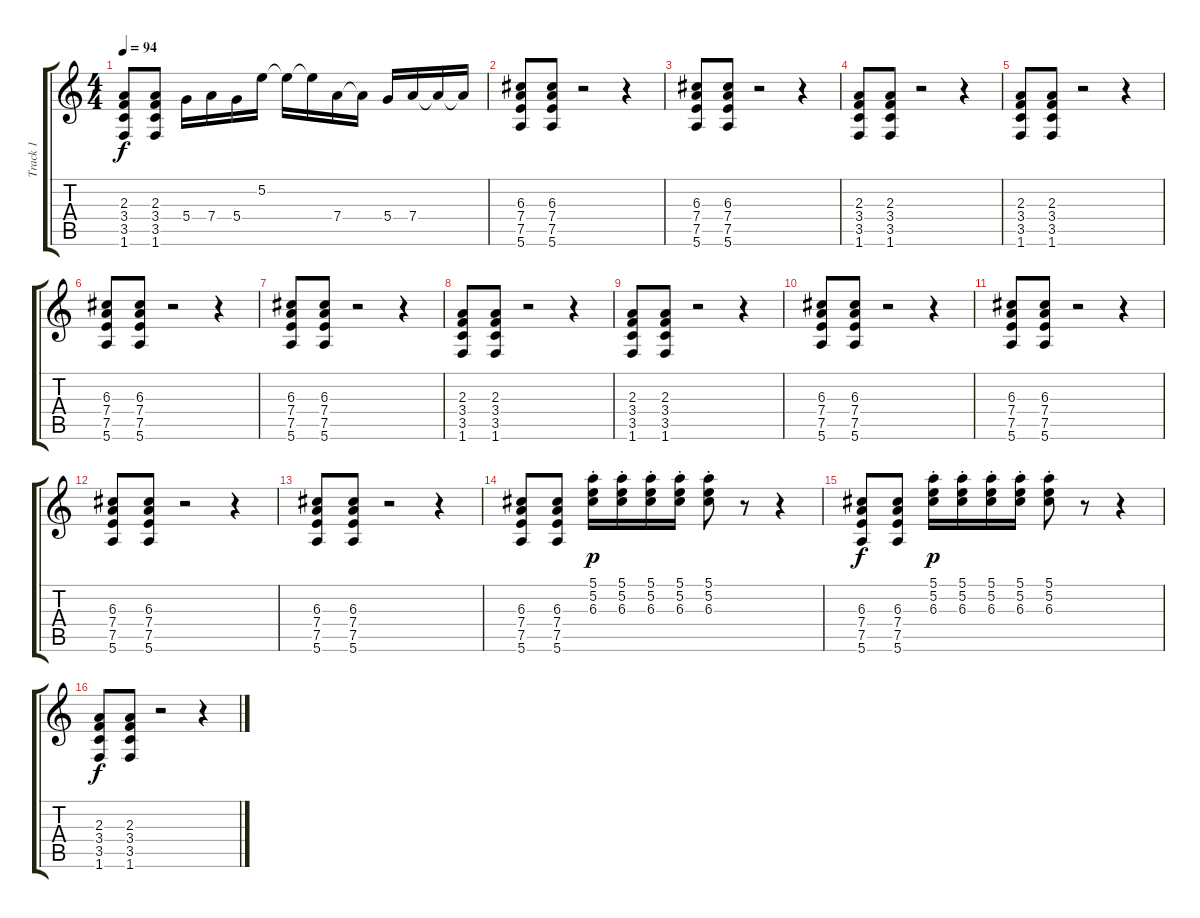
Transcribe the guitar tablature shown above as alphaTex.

\track ("Track 1" "Track 1") {instrument overdrivenguitar}
\staff {score tabs}
\tuning (E4 B3 G3 D3 A2 E2) {hide}
\ts (4 4)
\tempo 94
\clef g2
\ks c
(2.3 3.4 3.5 1.6).8{dy f} (2.3 3.4 3.5 1.6).8 5.4.16 7.4.16 5.4.16 5.2.16 5.2{t}.16 5.2{t}.16 7.4.16 7.4{t}.16 5.4.16 7.4.16 7.4{t}.16 7.4{t}.16 |
(6.3 7.4 7.5 5.6).8 (6.3 7.4 7.5 5.6).8 r.2 r.4 |
(6.3 7.4 7.5 5.6).8 (6.3 7.4 7.5 5.6).8 r.2 r.4 |
(2.3 3.4 3.5 1.6).8 (2.3 3.4 3.5 1.6).8 r.2 r.4 |
(2.3 3.4 3.5 1.6).8 (2.3 3.4 3.5 1.6).8 r.2 r.4 |
(6.3 7.4 7.5 5.6).8 (6.3 7.4 7.5 5.6).8 r.2 r.4 |
(6.3 7.4 7.5 5.6).8 (6.3 7.4 7.5 5.6).8 r.2 r.4 |
(2.3 3.4 3.5 1.6).8 (2.3 3.4 3.5 1.6).8 r.2 r.4 |
(2.3 3.4 3.5 1.6).8 (2.3 3.4 3.5 1.6).8 r.2 r.4 |
(6.3 7.4 7.5 5.6).8 (6.3 7.4 7.5 5.6).8 r.2 r.4 |
(6.3 7.4 7.5 5.6).8 (6.3 7.4 7.5 5.6).8 r.2 r.4 |
(6.3 7.4 7.5 5.6).8 (6.3 7.4 7.5 5.6).8 r.2 r.4 |
(6.3 7.4 7.5 5.6).8 (6.3 7.4 7.5 5.6).8 r.2 r.4 |
(6.3 7.4 7.5 5.6).8 (6.3 7.4 7.5 5.6).8 (5.1{st} 5.2{st} 6.3).16{dy p} (5.1{st} 5.2{st} 6.3).16 (5.1{st} 5.2{st} 6.3).16 (5.1{st} 5.2{st} 6.3).16 (5.1{st} 5.2{st} 6.3{st}).8 r.8 r.4 |
(6.3 7.4 7.5 5.6).8{dy f} (6.3 7.4 7.5 5.6).8 (5.1{st} 5.2{st} 6.3).16{dy p} (5.1{st} 5.2{st} 6.3).16 (5.1{st} 5.2{st} 6.3).16 (5.1{st} 5.2{st} 6.3).16 (5.1{st} 5.2{st} 6.3{st}).8 r.8 r.4 |
(2.3 3.4 3.5 1.6).8{dy f} (2.3 3.4 3.5 1.6).8 r.2 r.4
